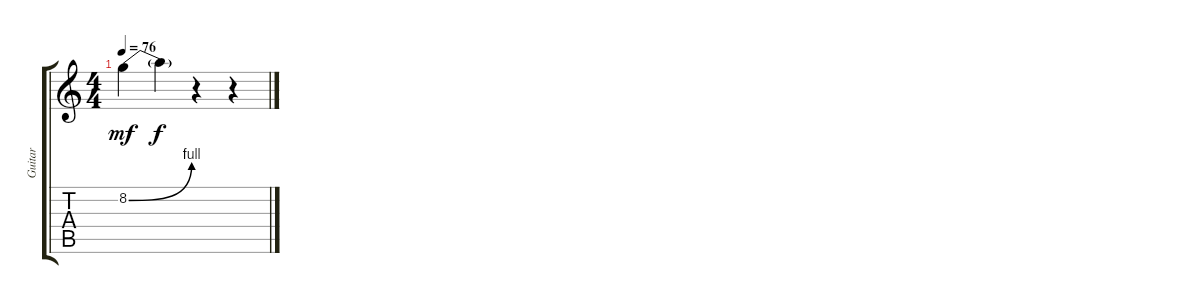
\track ("Guitar" "Guitar") {instrument overdrivenguitar}
\staff {score tabs}
\tuning (E4 B3 G3 D3 A2 E2) {hide}
\ts (4 4)
\tempo 76
\clef g2
\ks c
8.2{be (bend 0 0 60 4)}.4{dy mf} 8.2{t}.4{dy f} r.4 r.4
